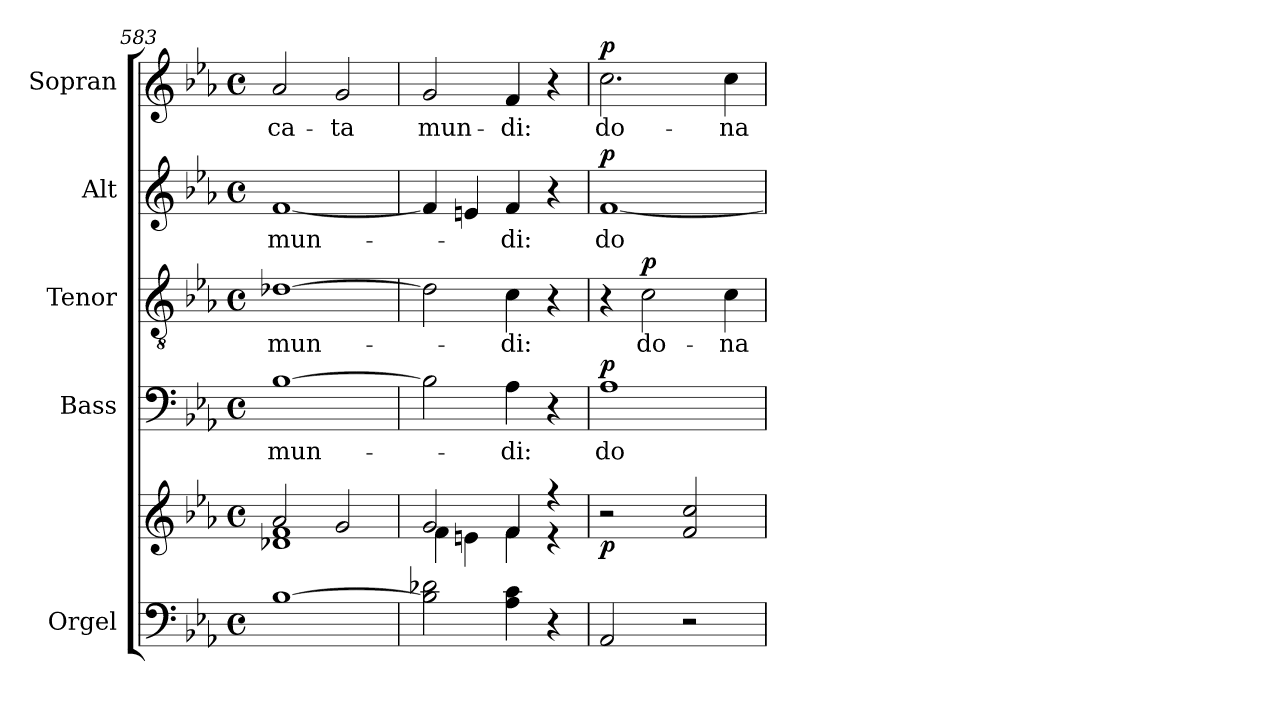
**kern	**kern	**dynam	**kern	**text	**dynam	**kern	**text	**dynam	**kern	**text	**dynam	**kern	**text	**dynam
*part5	*part5	*part5	*part4	*part4	*part4	*part3	*part3	*part3	*part2	*part2	*part2	*part1	*part1	*part1
*staff6	*staff5	*staff5/6	*staff4	*staff4	*staff4	*staff3	*staff3	*staff3	*staff2	*staff2	*staff2	*staff1	*staff1	*staff1
*I"Orgel	*	*	*I"Bass	*	*	*I"Tenor	*	*	*I"Alt	*	*	*I"Sopran	*	*
*I'Org.	*	*	*I'B.	*	*	*I'T.	*	*	*I'A.	*	*	*I'S.	*	*
*clefF4	*clefG2	*	*clefF4	*	*	*clefGv2	*	*	*clefG2	*	*	*clefG2	*	*
*k[b-e-a-]	*k[b-e-a-]	*	*k[b-e-a-]	*	*	*k[b-e-a-]	*	*	*k[b-e-a-]	*	*	*k[b-e-a-]	*	*
*E-:	*E-:	*	*E-:	*	*	*E-:	*	*	*E-:	*	*	*E-:	*	*
*M4/4	*M4/4	*	*M4/4	*	*	*M4/4	*	*	*M4/4	*	*	*M4/4	*	*
*met(c)	*met(c)	*	*met(c)	*	*	*met(c)	*	*	*met(c)	*	*	*met(c)	*	*
=583	=583	=583	=583	=583	=583	=583	=583	=583	=583	=583	=583	=583	=583	=583
*	*^	*	*	*	*	*	*	*	*	*	*	*	*	*
!	!	!	!	!	!LO:LY:b	!	!	!LO:LY:b	!	!	!LO:LY:b	!	!	!LO:LY:b	!
[1B-	2a-/	1d-X 1f	.	[1B-	mun-	.	[1d-X	mun-	.	[1f	mun-	.	2a-/	-ca-	.
!	!	!	!	!	!	!	!	!	!	!	!	!	!	!LO:LY:b	!
.	2g/	.	.	.	.	.	.	.	.	.	.	.	2g/	-ta	.
!!LO:LB:g=z
=584	=584	=584	=584	=584	=584	=584	=584	=584	=584	=584	=584	=584	=584	=584	=584
!	!	!	!	!	!	!	!	!	!	!	!	!	!	!LO:LY:b	!
2B-\] 2d-X\	2g/	4f\	.	2B-\]	.	.	2d-\]	.	.	4f/]	.	.	2g/	mun-	.
.	.	4en\	.	.	.	.	.	.	.	4en/	.	.	.	.	.
!	!	!	!	!	!LO:LY:b	!	!	!LO:LY:b	!	!	!LO:LY:b	!	!	!LO:LY:b	!
4A-\ 4c\	4f/	4f\	.	4A-\	-di:	.	4c\	-di:	.	4f/	-di:	.	4f/	-di:	.
4r	4r	4r	.	4r	.	.	4r	.	.	4r	.	.	4r	.	.
=585	=585	=585	=585	=585	=585	=585	=585	=585	=585	=585	=585	=585	=585	=585	=585
!	!	!	!LO:DY:b	!	!LO:LY:b	!LO:DY:a	!	!	!	!	!LO:LY:b	!LO:DY:a	!	!LO:LY:b	!LO:DY:a
*	*v	*v	*	*	*	*	*	*	*	*	*	*	*	*	*
2AA-/	2r	p	1A-	do-	p	4r	.	.	[1f	do-	p	2.cc\	do-	p
!	!	!	!	!	!	!	!LO:LY:b	!LO:DY:a	!	!	!	!	!	!
.	.	.	.	.	.	2c\	do-	p	.	.	.	.	.	.
2r	2f/ 2cc/	.	.	.	.	.	.	.	.	.	.	.	.	.
!	!	!	!	!	!	!	!LO:LY:b	!	!	!	!	!	!LO:LY:b	!
.	.	.	.	.	.	4c\	-na	.	.	.	.	4cc\	-na	.
=	=	=	=	=	=	=	=	=	=	=	=	=	=	=
*-	*-	*-	*-	*-	*-	*-	*-	*-	*-	*-	*-	*-	*-	*-
